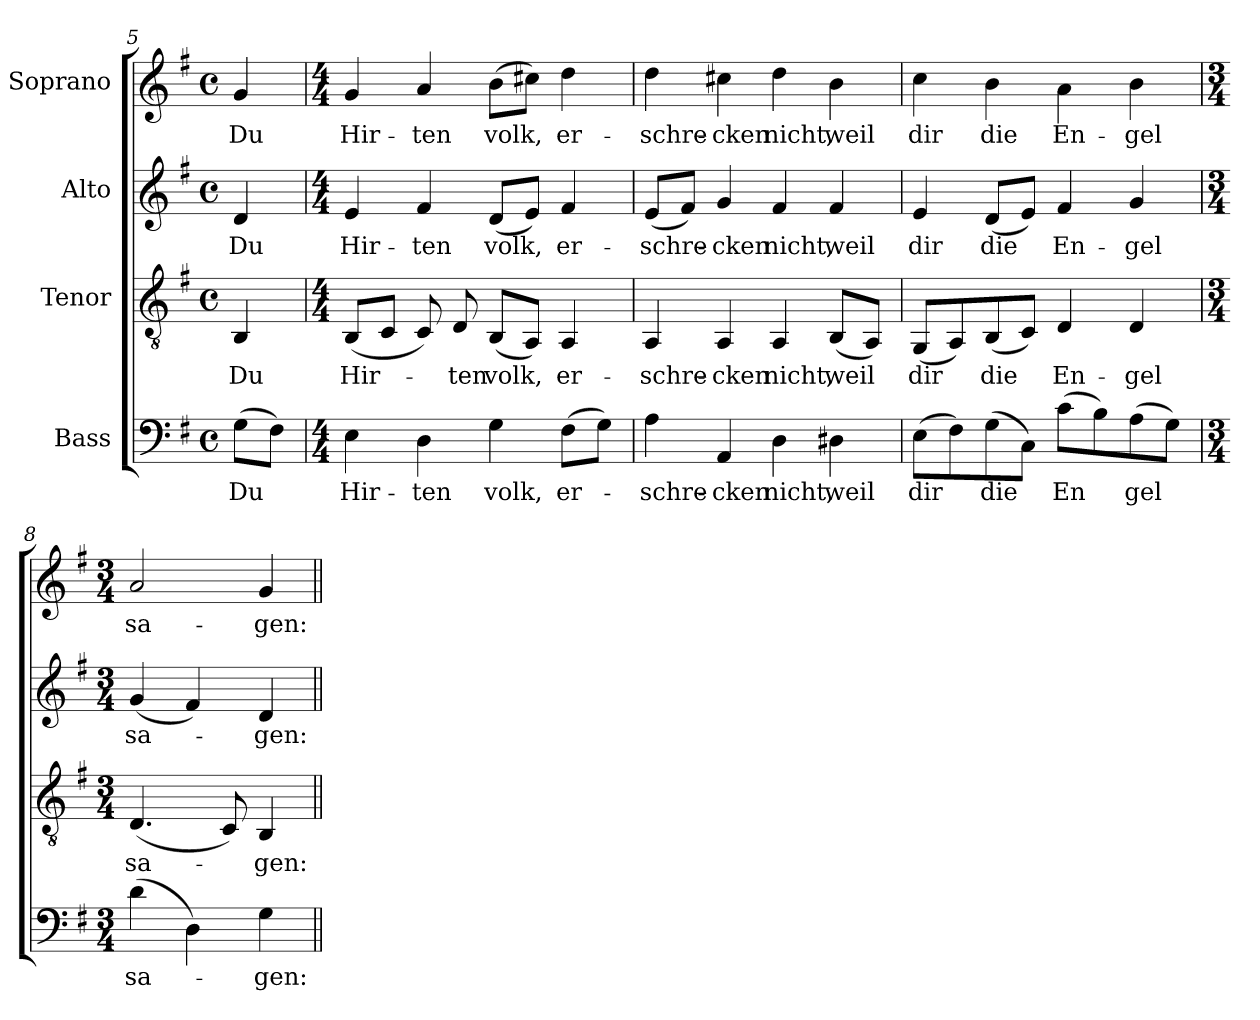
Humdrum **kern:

**kern	**text	**kern	**text	**kern	**text	**kern	**text
*part4	*part4	*part3	*part3	*part2	*part2	*part1	*part1
*staff4	*staff4	*staff3	*staff3	*staff2	*staff2	*staff1	*staff1
*I"Bass	*	*I"Tenor	*	*I"Alto	*	*I"Soprano	*
!!LO:LB:g=z
*clefF4	*	*clefGv2	*	*clefG2	*	*clefG2	*
*k[f#]	*	*k[f#]	*	*k[f#]	*	*k[f#]	*
*G:	*	*G:	*	*G:	*	*G:	*
*M4/4	*	*M4/4	*	*M4/4	*	*M4/4	*
*met(c)	*	*met(c)	*	*met(c)	*	*met(c)	*
=5	=5	=5	=5	=5	=5	=5	=5
!	!LO:LY:b:color=#000000	!	!	!	!	!	!
!	!	!	!LO:LY:b:color=#000000	!	!	!	!
!	!	!	!	!	!LO:LY:b:color=#000000	!	!
!	!	!	!	!	!	!	!LO:LY:b:color=#000000
(8Gi\L	Du	4BBi/	Du	4di/	Du	4gi/	Du
8F#i\J)	.	.	.	.	.	.	.
=6	=6	=6	=6	=6	=6	=6	=6
*M4/4	*	*M4/4	*	*M4/4	*	*M4/4	*
!	!LO:LY:b:color=#000000	!	!	!	!	!	!
!	!	!	!LO:LY:b:color=#000000	!	!	!	!
!	!	!	!	!	!LO:LY:b:color=#000000	!	!
!	!	!	!	!	!	!	!LO:LY:b:color=#000000
4Ei\	Hir-	(8BBi/L	Hir-	4ei/	Hir-	4gi/	Hir-
.	.	8Ci/J	.	.	.	.	.
!	!LO:LY:b:color=#000000	!	!	!	!	!	!
!	!	!	!	!	!LO:LY:b:color=#000000	!	!
!	!	!	!	!	!	!	!LO:LY:b:color=#000000
4Di\	-ten	8Ci/)	.	4f#i/	-ten	4ai/	-ten
!	!	!	!LO:LY:b:color=#000000	!	!	!	!
.	.	8Di/	-ten	.	.	.	.
!	!LO:LY:b:color=#000000	!	!	!	!	!	!
!	!	!	!LO:LY:b:color=#000000	!	!	!	!
!	!	!	!	!	!LO:LY:b:color=#000000	!	!
!	!	!	!	!	!	!	!LO:LY:b:color=#000000
4Gi\	volk,	(8BBi/L	volk,	(8di/L	volk,	(8bi\L	volk,
.	.	8AAi/J)	.	8ei/J)	.	8cc#Xi\J)	.
!	!LO:LY:b:color=#000000	!	!	!	!	!	!
!	!	!	!LO:LY:b:color=#000000	!	!	!	!
!	!	!	!	!	!LO:LY:b:color=#000000	!	!
!	!	!	!	!	!	!	!LO:LY:b:color=#000000
(8F#i\L	er-	4AAi/	er-	4f#i/	er-	4ddi\	er-
8Gi\J)	.	.	.	.	.	.	.
=7	=7	=7	=7	=7	=7	=7	=7
!	!LO:LY:b:color=#000000	!	!	!	!	!	!
!	!	!	!LO:LY:b:color=#000000	!	!	!	!
!	!	!	!	!	!LO:LY:b:color=#000000	!	!
!	!	!	!	!	!	!	!LO:LY:b:color=#000000
4Ai\	-schre-	4AAi/	-schre-	(8ei/L	-schre-	4ddi\	-schre-
.	.	.	.	8f#i/J)	.	.	.
!	!LO:LY:b:color=#000000	!	!	!	!	!	!
!	!	!	!LO:LY:b:color=#000000	!	!	!	!
!	!	!	!	!	!LO:LY:b:color=#000000	!	!
!	!	!	!	!	!	!	!LO:LY:b:color=#000000
4AAi/	-cken	4AAi/	-cken	4gi/	-cken	4cc#Xi\	-cken
!	!LO:LY:b:color=#000000	!	!	!	!	!	!
!	!	!	!LO:LY:b:color=#000000	!	!	!	!
!	!	!	!	!	!LO:LY:b:color=#000000	!	!
!	!	!	!	!	!	!	!LO:LY:b:color=#000000
4Di\	nicht,	4AAi/	nicht,	4f#i/	nicht,	4ddi\	nicht,
!	!LO:LY:b:color=#000000	!	!	!	!	!	!
!	!	!	!LO:LY:b:color=#000000	!	!	!	!
!	!	!	!	!	!LO:LY:b:color=#000000	!	!
!	!	!	!	!	!	!	!LO:LY:b:color=#000000
4D#Xi\	weil	(8BBi/L	weil	4f#i/	weil	4bi\	weil
.	.	8AAi/J)	.	.	.	.	.
=8	=8	=8	=8	=8	=8	=8	=8
!	!LO:LY:b:color=#000000	!	!	!	!	!	!
!	!	!	!LO:LY:b:color=#000000	!	!	!	!
!	!	!	!	!	!LO:LY:b:color=#000000	!	!
!	!	!	!	!	!	!	!LO:LY:b:color=#000000
(8Ei\L	dir	(8GGi/L	dir	4ei/	dir	4cci\	dir
8F#i\)	.	8AAi/)	.	.	.	.	.
!	!LO:LY:b:color=#000000	!	!	!	!	!	!
!	!	!	!LO:LY:b:color=#000000	!	!	!	!
!	!	!	!	!	!LO:LY:b:color=#000000	!	!
!	!	!	!	!	!	!	!LO:LY:b:color=#000000
(8Gi\	die	(8BBi/	die	(8di/L	die	4bi\	die
8Ci\J)	.	8Ci/J)	.	8ei/J)	.	.	.
!	!LO:LY:b:color=#000000	!	!	!	!	!	!
!	!	!	!LO:LY:b:color=#000000	!	!	!	!
!	!	!	!	!	!LO:LY:b:color=#000000	!	!
!	!	!	!	!	!	!	!LO:LY:b:color=#000000
(8ci\L	En	4Di/	En-	4f#i/	En-	4ai\	En-
8Bi\)	.	.	.	.	.	.	.
!	!LO:LY:b:color=#000000	!	!	!	!	!	!
!	!	!	!LO:LY:b:color=#000000	!	!	!	!
!	!	!	!	!	!LO:LY:b:color=#000000	!	!
!	!	!	!	!	!	!	!LO:LY:b:color=#000000
(8Ai\	gel	4Di/	-gel	4gi/	-gel	4bi\	-gel
8Gi\J)	.	.	.	.	.	.	.
=8	=8	=8	=8	=8	=8	=8	=8
*M3/4	*	*M3/4	*	*M3/4	*	*M3/4	*
!	!LO:LY:b:color=#000000	!	!	!	!	!	!
!	!	!	!LO:LY:b:color=#000000	!	!	!	!
!	!	!	!	!	!LO:LY:b:color=#000000	!	!
!	!	!	!	!	!	!	!LO:LY:b:color=#000000
(4di\	sa-	(4.Di/	sa-	(4gi/	sa-	2ai/	sa-
4Di\)	.	.	.	4f#i/)	.	.	.
.	.	8Ci/)	.	.	.	.	.
!	!LO:LY:b:color=#000000	!	!	!	!	!	!
!	!	!	!LO:LY:b:color=#000000	!	!	!	!
!	!	!	!	!	!LO:LY:b:color=#000000	!	!
!	!	!	!	!	!	!	!LO:LY:b:color=#000000
4Gi\	-gen:	4BBi/	-gen:	4di/	-gen:	4gi/	-gen:
=||	=||	=||	=||	=||	=||	=||	=||
*-	*-	*-	*-	*-	*-	*-	*-
